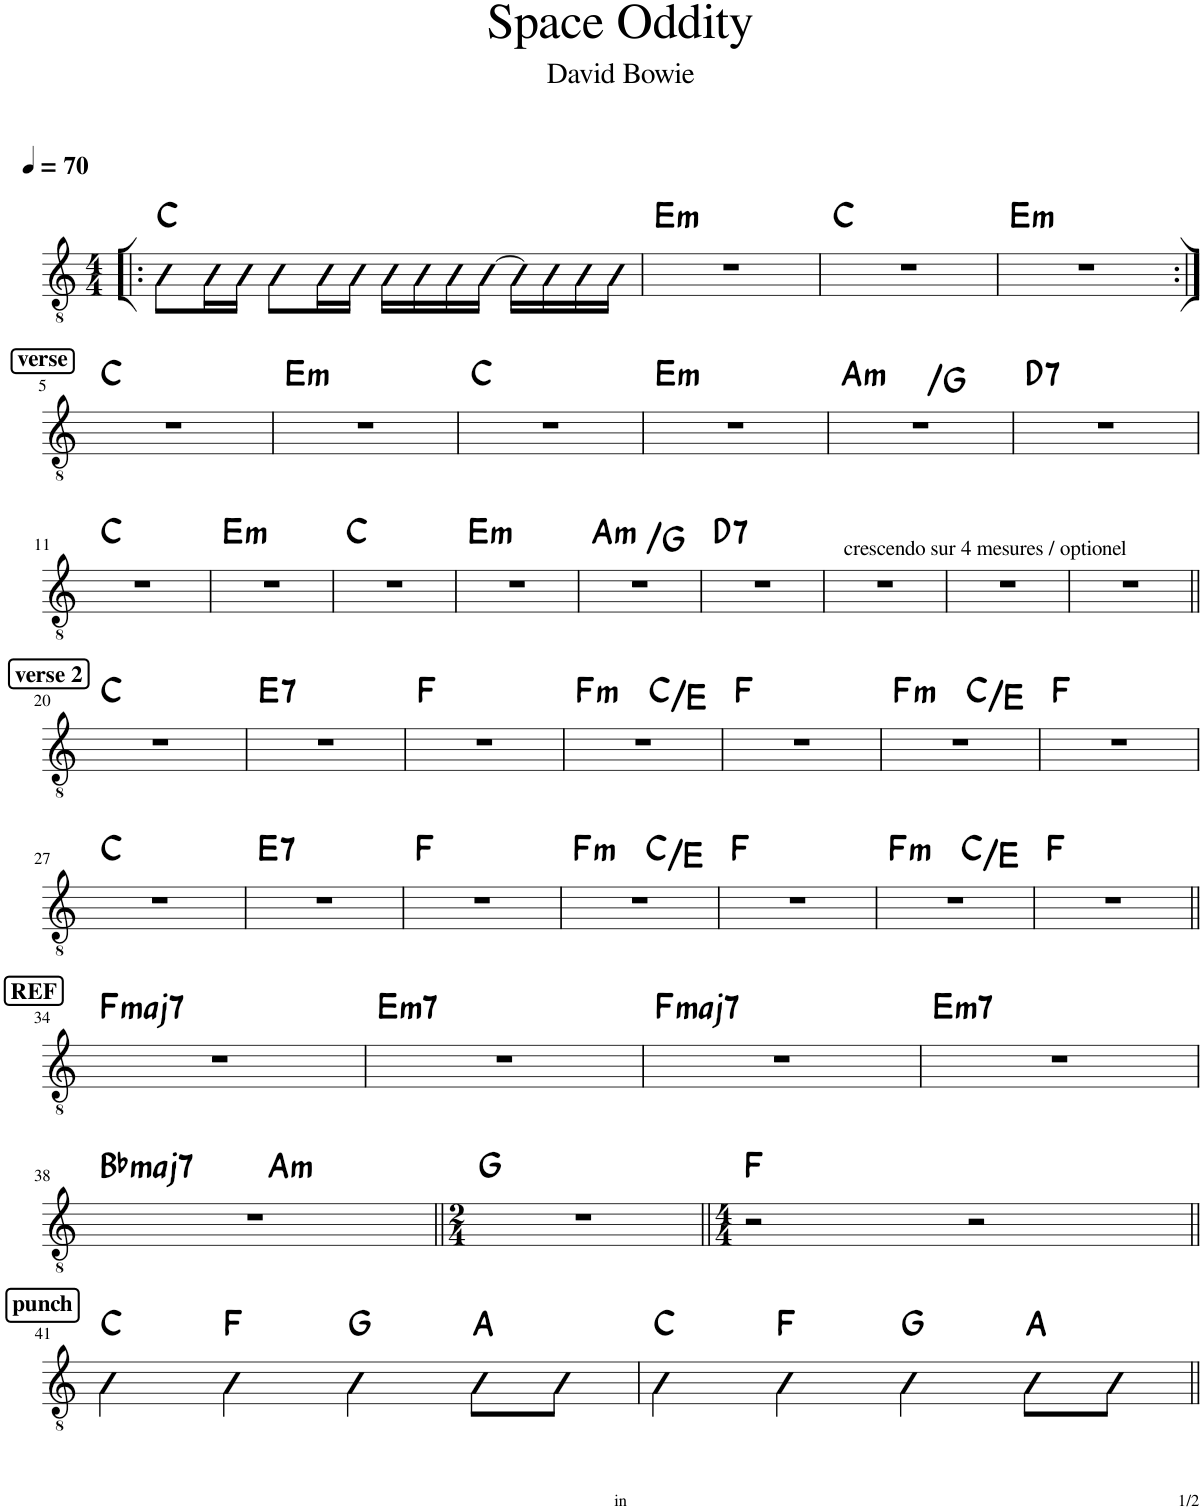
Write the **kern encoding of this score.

**kern	**harte
*part1	*part1
*staff1	*
*I"Classical Guitar	*
*I'Guit.	*
*clefGv2	*
*k[]	*
*M4/4	*
*MM70	*
=1!|:	=1!|:
8C\L	C:maj
16C\L	.
16C\JJ	.
8C\L	.
16C\L	.
16C\JJ	.
16C\LL	.
16C\	.
16C\	.
[16C\JJ	.
16C\LL]	.
16C\	.
16C\	.
16C\JJ	.
=2	=2
!	!LO:H:kt=m
1r	E:min
=3	=3
1r	C:maj
=4	=4
!	!LO:H:kt=m
1r	E:min
!!LO:LB:g=z
!!LO:REH:place=s1:a:B:cj:fs=11:t=verse
=5:|!	=5:|!
1r	C:maj
=6	=6
!	!LO:H:kt=m
1r	E:min
=7	=7
1r	C:maj
=8	=8
!	!LO:H:kt=m
1r	E:min
=9	=9
!	!LO:H:n=1:kt=m
!	!LO:H:n=2:kt=N.C.
1r	A:min N
=10	=10
!	!LO:H:kt=7
1r	D:7
!!LO:LB:g=z
=11	=11
1r	C:maj
=12	=12
!	!LO:H:kt=m
1r	E:min
=13	=13
1r	C:maj
=14	=14
!	!LO:H:kt=m
1r	E:min
=15	=15
!	!LO:H:n=1:kt=m
!	!LO:H:n=2:kt=N.C.
1r	A:min N
=16	=16
!LO:TX:a:t=crescendo sur 4 mesures / optionel	!LO:H:kt=7
1r	D:7
=17	=17
1r	.
=18	=18
1r	.
=19	=19
1r	.
!!LO:LB:g=z
!!LO:REH:place=s1:a:B:cj:fs=11:t=verse 2
=20||	=20||
1r	C:maj
=21	=21
!	!LO:H:kt=7
1r	E:7
=22	=22
1r	F:maj
=23	=23
!	!LO:H:kt=m
*^	*
1r	2ryy	F:min
.	2ryy	C:maj/3
*v	*v	*
=24	=24
1r	F:maj
=25	=25
!	!LO:H:kt=m
*^	*
1r	2ryy	F:min
.	2ryy	C:maj/3
*v	*v	*
=26	=26
1r	F:maj
!!LO:LB:g=z
=27	=27
1r	C:maj
=28	=28
!	!LO:H:kt=7
1r	E:7
=29	=29
1r	F:maj
=30	=30
!	!LO:H:kt=m
*^	*
1r	2ryy	F:min
.	2ryy	C:maj/3
*v	*v	*
=31	=31
1r	F:maj
=32	=32
!	!LO:H:kt=m
*^	*
1r	2ryy	F:min
.	2ryy	C:maj/3
*v	*v	*
=33	=33
1r	F:maj
!!LO:LB:g=z
!!LO:REH:place=s1:a:B:cj:fs=11:t=REF
=34||	=34||
!	!LO:H:kt=maj7
1r	F:maj7
=35	=35
!	!LO:H:kt=m7
1r	E:min7
=36	=36
!	!LO:H:kt=maj7
1r	F:maj7
=37	=37
!	!LO:H:kt=m7
1r	E:min7
!!LO:LB:g=z
=38	=38
!	!LO:H:kt=maj7
*^	*
1r	2ryy	Bb:maj7
!	!	!LO:H:kt=m
.	2ryy	A:min
*v	*v	*
=39||	=39||
*M2/4	*
2r	G:maj
=40||	=40||
*M4/4	*
2r	F:maj
2r	.
!!LO:LB:g=z
!!LO:REH:place=s1:a:B:cj:fs=11:t=punch
=41||	=41||
4C\	C:maj
4F\	F:maj
4G\	G:maj
8A\L	A:maj
8A\J	.
=42	=42
4C\	C:maj
4F\	F:maj
4G\	G:maj
8A\L	A:maj
8A\J	.
=||	=||
*-	*-
